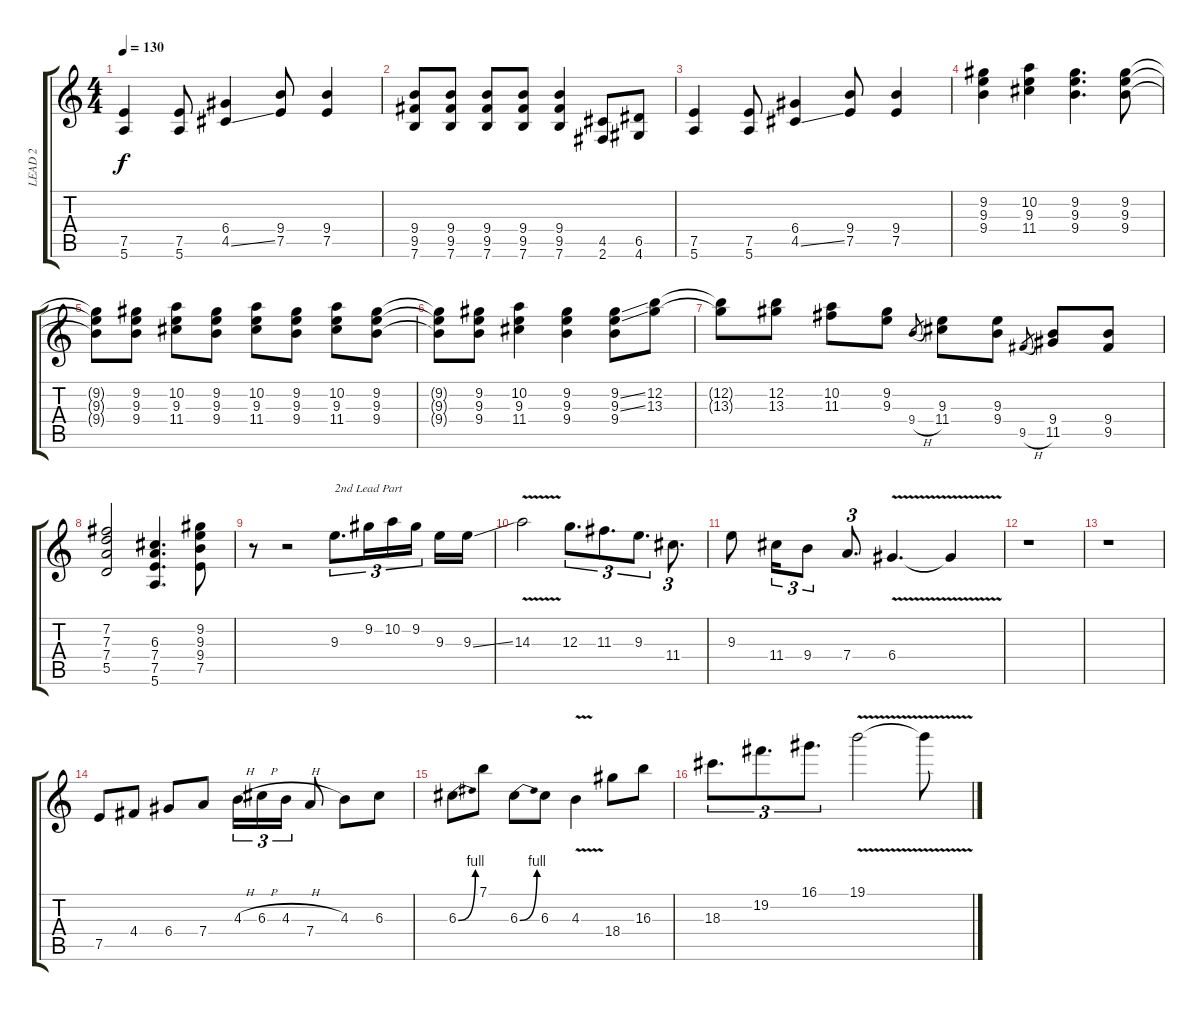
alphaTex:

\track ("LEAD 2" "LEAD 2") {instrument distortionguitar}
\staff {score tabs}
\tuning (E4 B3 G3 D3 A2 E2) {hide}
\ts (4 4)
\tempo 130
\clef g2
\ks c
(7.5 5.6).4{dy f} (7.5 5.6).8 (6.4 4.5{ss}).4 (9.4 7.5).8 (9.4 7.5).4 |
(9.4 9.5 7.6).8 (9.4 9.5 7.6).8 (9.4 9.5 7.6).8 (9.4 9.5 7.6).8 (9.4 9.5 7.6).4 (4.5 2.6).8 (6.5 4.6).8 |
(7.5 5.6).4 (7.5 5.6).8 (6.4 4.5{ss}).4 (9.4 7.5).8 (9.4 7.5).4 |
(9.2 9.3 9.4).4 (10.2 9.3 11.4).4 (9.2 9.3 9.4).4{d} (9.2 9.3 9.4).8 |
(9.2{t} 9.3{t} 9.4{t}).8 (9.2 9.3 9.4).8 (10.2 9.3 11.4).8 (9.2 9.3 9.4).8 (10.2 9.3 11.4).8 (9.2 9.3 9.4).8 (10.2 9.3 11.4).8 (9.2 9.3 9.4).8 |
(9.2{t} 9.3{t} 9.4{t}).8 (9.2 9.3 9.4).8 (10.2 9.3 11.4).4 (9.2 9.3 9.4).4 (9.2{ss} 9.3{ss} 9.4).8 (12.2 13.3).8 |
(12.2{t} 13.3{t}).8 (12.2 13.3).8 (10.2 11.3).8 (9.2 9.3).8 9.4{h}.8{gr} (9.3 11.4).8 (9.3 9.4).8 9.5{h}.8{gr} (9.4 11.5).8 (9.4 9.5).8 |
(7.2 7.3 7.4 5.5).2 (6.3 7.4 7.5 5.6).4{d} (9.2 9.3 9.4 7.5).8 |
r.8 r.2 9.3.8{d tu (3 2) txt "2nd Lead Part" volume 16 balance 16} 9.2.16{tu (3 2)} 10.2.16{tu (3 2)} 9.2.16{tu (3 2)} 9.3.16 9.3{ss}.16 |
14.3{v}.2 12.3.8{d tu (3 2)} 11.3.8{d tu (3 2)} 9.3.8{d tu (3 2)} 11.4.8{d tu (3 2)} |
9.3.8 11.4.16{tu (3 2)} 9.4.8{tu (3 2)} 7.4.8{d tu (3 2)} 6.4{v}.4{d} 6.4{v t}.4 |
r.1 |
r.1 |
7.5.8 4.4.8 6.4.8 7.4.8 4.3{h}.16{tu (3 2)} 6.3{h}.16{tu (3 2)} 4.3{h}.16{tu (3 2)} 7.4.8 4.3.8 6.3.8 |
6.3{be (bend 0 0 60 4)}.8 7.1.8 6.3{be (bend 0 0 60 4)}.8 6.3.8 4.3{v}.4 18.4.8{balance 14} 16.3.8{balance 13} |
18.3.8{d tu (3 2) balance 12} 19.2.8{d tu (3 2) balance 11} 16.1.8{d tu (3 2) balance 10} 19.1{v}.2{balance 8} 19.1{t}.8
